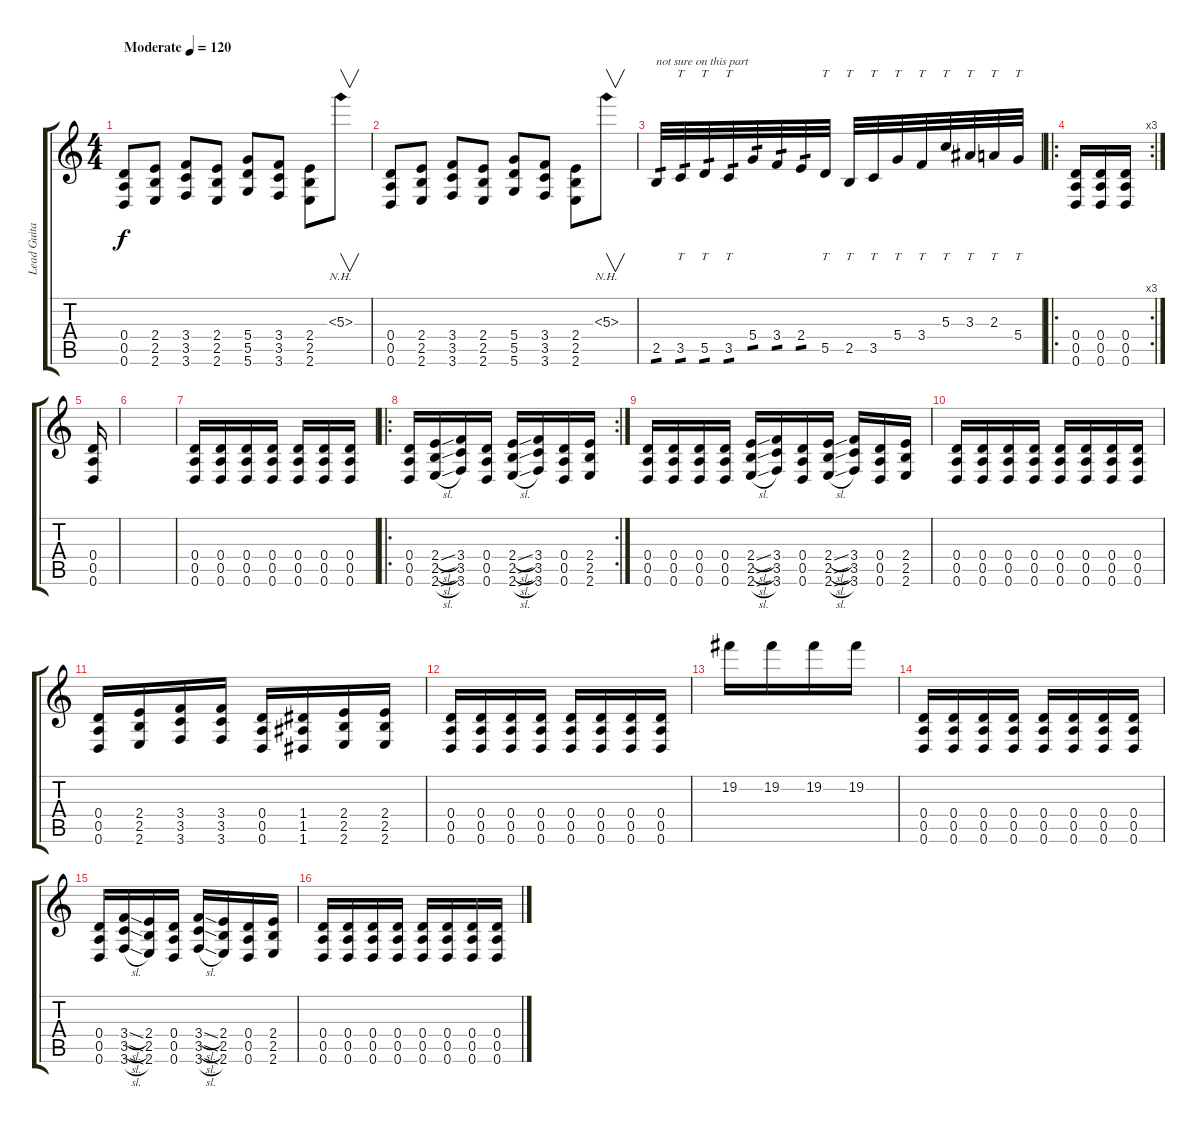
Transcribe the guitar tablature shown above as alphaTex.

\track ("Lead Guitar" "Lead Guita") {instrument distortionguitar}
\staff {score tabs}
\tuning (E4 B3 G3 D3 A2 D2) {hide}
\ts (4 4)
\tempo (120 "Moderate")
\clef g2
\ks c
(0.4 0.5 0.6).8{dy f instrument distortionguitar} (2.4 2.5 2.6).8 (3.4 3.5 3.6).8 (2.4 2.5 2.6).8 (5.4 5.5 5.6).8 (3.4 3.5 3.6).8 (2.4 2.5 2.6).8 5.3{nh}.8{v} |
(0.4 0.5 0.6).8 (2.4 2.5 2.6).8 (3.4 3.5 3.6).8 (2.4 2.5 2.6).8 (5.4 5.5 5.6).8 (3.4 3.5 3.6).8 (2.4 2.5 2.6).8 5.3{nh}.8{v} |
2.5.32{txt "not sure on this part" tp 1} 3.5.32{tt tp 1} 5.5.32{tt tp 1} 3.5.32{tt tp 1} 5.4.32{tp 1} 3.4.32{tp 1} 2.4.32{tp 1} 5.5.32{tt} 2.5.32{tt} 3.5.32{tt} 5.4.32{tt} 3.4.32{tt} 5.3.32{tt} 3.3.32{tt} 2.3.32{tt} 5.4.32{tt} |
\ro
\rc 3
(0.4 0.5 0.6).16 (0.4 0.5 0.6).16 (0.4 0.5 0.6).16 |
(0.4 0.5 0.6).16 |
|
(0.4 0.5 0.6).16 (0.4 0.5 0.6).16 (0.4 0.5 0.6).16 (0.4 0.5 0.6).16 (0.4 0.5 0.6).16 (0.4 0.5 0.6).16 (0.4 0.5 0.6).16 |
\ro
\rc 2
(0.4 0.5 0.6).16 (2.4{sl} 2.5{sl} 2.6{sl}).16 (3.4 3.5 3.6).16 (0.4 0.5 0.6).16 (2.4{sl} 2.5{sl} 2.6{sl}).16 (3.4 3.5 3.6).16 (0.4 0.5 0.6).16 (2.4 2.5 2.6).16 |
(0.4 0.5 0.6).16 (0.4 0.5 0.6).16 (0.4 0.5 0.6).16 (0.4 0.5 0.6).16 (2.4{sl} 2.5{sl} 2.6{sl}).16 (3.4 3.5 3.6).16 (0.4 0.5 0.6).16 (2.4{sl} 2.5{sl} 2.6{sl}).16 (3.4 3.5 3.6).16 (0.4 0.5 0.6).16 (2.4 2.5 2.6).16 |
(0.4 0.5 0.6).16 (0.4 0.5 0.6).16 (0.4 0.5 0.6).16 (0.4 0.5 0.6).16 (0.4 0.5 0.6).16 (0.4 0.5 0.6).16 (0.4 0.5 0.6).16 (0.4 0.5 0.6).16 |
(0.4 0.5 0.6).16 (2.4 2.5 2.6).16 (3.4 3.5 3.6).16 (3.4 3.5 3.6).16 (0.4 0.5 0.6).16 (1.4 1.5 1.6).16 (2.4 2.5 2.6).16 (2.4 2.5 2.6).16 |
(0.4 0.5 0.6).16 (0.4 0.5 0.6).16 (0.4 0.5 0.6).16 (0.4 0.5 0.6).16 (0.4 0.5 0.6).16 (0.4 0.5 0.6).16 (0.4 0.5 0.6).16 (0.4 0.5 0.6).16 |
19.2.16 19.2.16 19.2.16 19.2.16 |
(0.4 0.5 0.6).16 (0.4 0.5 0.6).16 (0.4 0.5 0.6).16 (0.4 0.5 0.6).16 (0.4 0.5 0.6).16 (0.4 0.5 0.6).16 (0.4 0.5 0.6).16 (0.4 0.5 0.6).16 |
(0.4 0.5 0.6).16 (3.4{sl} 3.5{sl} 3.6{sl}).16 (2.4 2.5 2.6).16 (0.4 0.5 0.6).16 (3.4{sl} 3.5{sl} 3.6{sl}).16 (2.4 2.5 2.6).16 (0.4 0.5 0.6).16 (2.4 2.5 2.6).16 |
(0.4 0.5 0.6).16 (0.4 0.5 0.6).16 (0.4 0.5 0.6).16 (0.4 0.5 0.6).16 (0.4 0.5 0.6).16 (0.4 0.5 0.6).16 (0.4 0.5 0.6).16 (0.4 0.5 0.6).16
